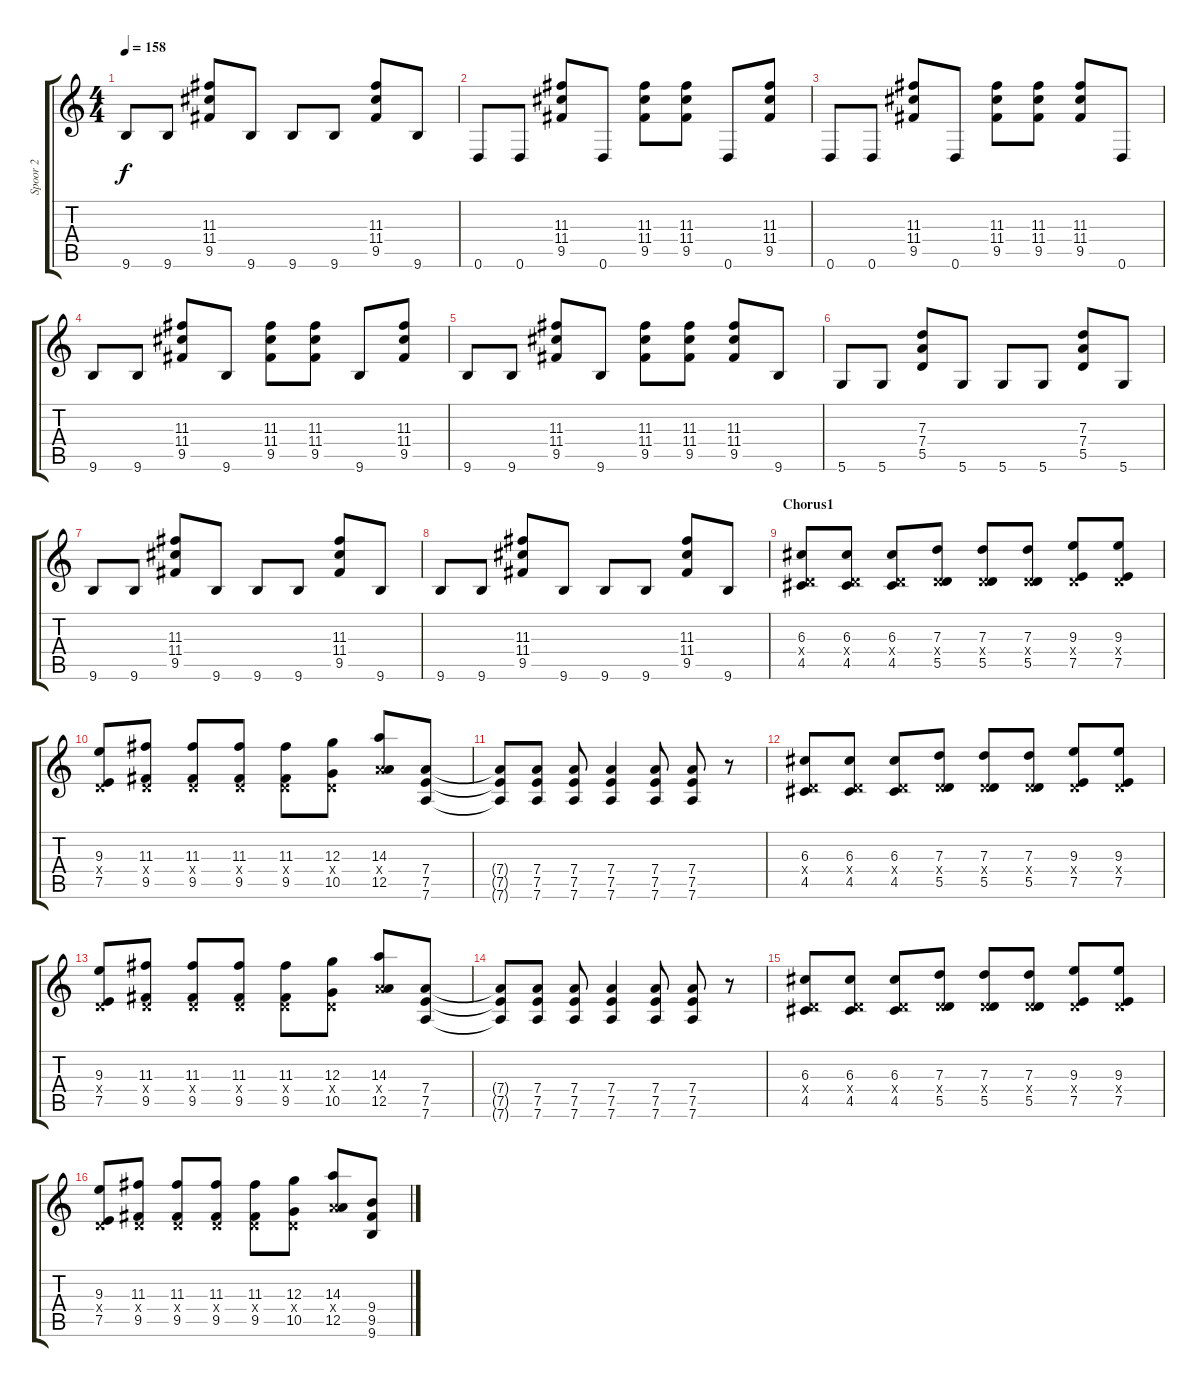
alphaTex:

\track ("Spoor 2" "Spoor 2") {instrument overdrivenguitar}
\staff {score tabs}
\tuning (E4 B3 G3 D3 A2 D2) {hide}
\ts (4 4)
\tempo 158
\clef g2
\ks c
9.6.8{dy f} 9.6.8 (11.3 11.4 9.5).8 9.6.8 9.6.8 9.6.8 (11.3 11.4 9.5).8 9.6.8 |
0.6.8 0.6.8 (11.3 11.4 9.5).8 0.6.8 (11.3 11.4 9.5).8 (11.3 11.4 9.5).8 0.6.8 (11.3 11.4 9.5).8 |
0.6.8 0.6.8 (11.3 11.4 9.5).8 0.6.8 (11.3 11.4 9.5).8 (11.3 11.4 9.5).8 (11.3 11.4 9.5).8 0.6.8 |
9.6.8 9.6.8 (11.3 11.4 9.5).8 9.6.8 (11.3 11.4 9.5).8 (11.3 11.4 9.5).8 9.6.8 (11.3 11.4 9.5).8 |
9.6.8 9.6.8 (11.3 11.4 9.5).8 9.6.8 (11.3 11.4 9.5).8 (11.3 11.4 9.5).8 (11.3 11.4 9.5).8 9.6.8 |
5.6.8 5.6.8 (7.3 7.4 5.5).8 5.6.8 5.6.8 5.6.8 (7.3 7.4 5.5).8 5.6.8 |
9.6.8 9.6.8 (11.3 11.4 9.5).8 9.6.8 9.6.8 9.6.8 (11.3 11.4 9.5).8 9.6.8 |
9.6.8 9.6.8 (11.3 11.4 9.5).8 9.6.8 9.6.8 9.6.8 (11.3 11.4 9.5).8 9.6.8 |
\section ("" "Chorus1")
(6.3 0.4{x} 4.5).8 (6.3 0.4{x} 4.5).8 (6.3 0.4{x} 4.5).8 (7.3 0.4{x} 5.5).8 (7.3 0.4{x} 5.5).8 (7.3 0.4{x} 5.5).8 (9.3 0.4{x} 7.5).8 (9.3 0.4{x} 7.5).8 |
(9.3 0.4{x} 7.5).8 (11.3 0.4{x} 9.5).8 (11.3 0.4{x} 9.5).8 (11.3 0.4{x} 9.5).8 (11.3 0.4{x} 9.5).8 (12.3 0.4{x} 10.5).8 (14.3 7.4{x} 12.5).8 (7.4 7.5 7.6).8 |
(7.4{t} 7.5{t} 7.6{t}).8 (7.4 7.5 7.6).8 (7.4 7.5 7.6).8 (7.4 7.5 7.6).4 (7.4 7.5 7.6).8 (7.4 7.5 7.6).8 r.8 |
(6.3 0.4{x} 4.5).8 (6.3 0.4{x} 4.5).8 (6.3 0.4{x} 4.5).8 (7.3 0.4{x} 5.5).8 (7.3 0.4{x} 5.5).8 (7.3 0.4{x} 5.5).8 (9.3 0.4{x} 7.5).8 (9.3 0.4{x} 7.5).8 |
(9.3 0.4{x} 7.5).8 (11.3 0.4{x} 9.5).8 (11.3 0.4{x} 9.5).8 (11.3 0.4{x} 9.5).8 (11.3 0.4{x} 9.5).8 (12.3 0.4{x} 10.5).8 (14.3 7.4{x} 12.5).8 (7.4 7.5 7.6).8 |
(7.4{t} 7.5{t} 7.6{t}).8 (7.4 7.5 7.6).8 (7.4 7.5 7.6).8 (7.4 7.5 7.6).4 (7.4 7.5 7.6).8 (7.4 7.5 7.6).8 r.8 |
(6.3 0.4{x} 4.5).8 (6.3 0.4{x} 4.5).8 (6.3 0.4{x} 4.5).8 (7.3 0.4{x} 5.5).8 (7.3 0.4{x} 5.5).8 (7.3 0.4{x} 5.5).8 (9.3 0.4{x} 7.5).8 (9.3 0.4{x} 7.5).8 |
(9.3 0.4{x} 7.5).8 (11.3 0.4{x} 9.5).8 (11.3 0.4{x} 9.5).8 (11.3 0.4{x} 9.5).8 (11.3 0.4{x} 9.5).8 (12.3 0.4{x} 10.5).8 (14.3 7.4{x} 12.5).8 (9.4 9.5 9.6).8
